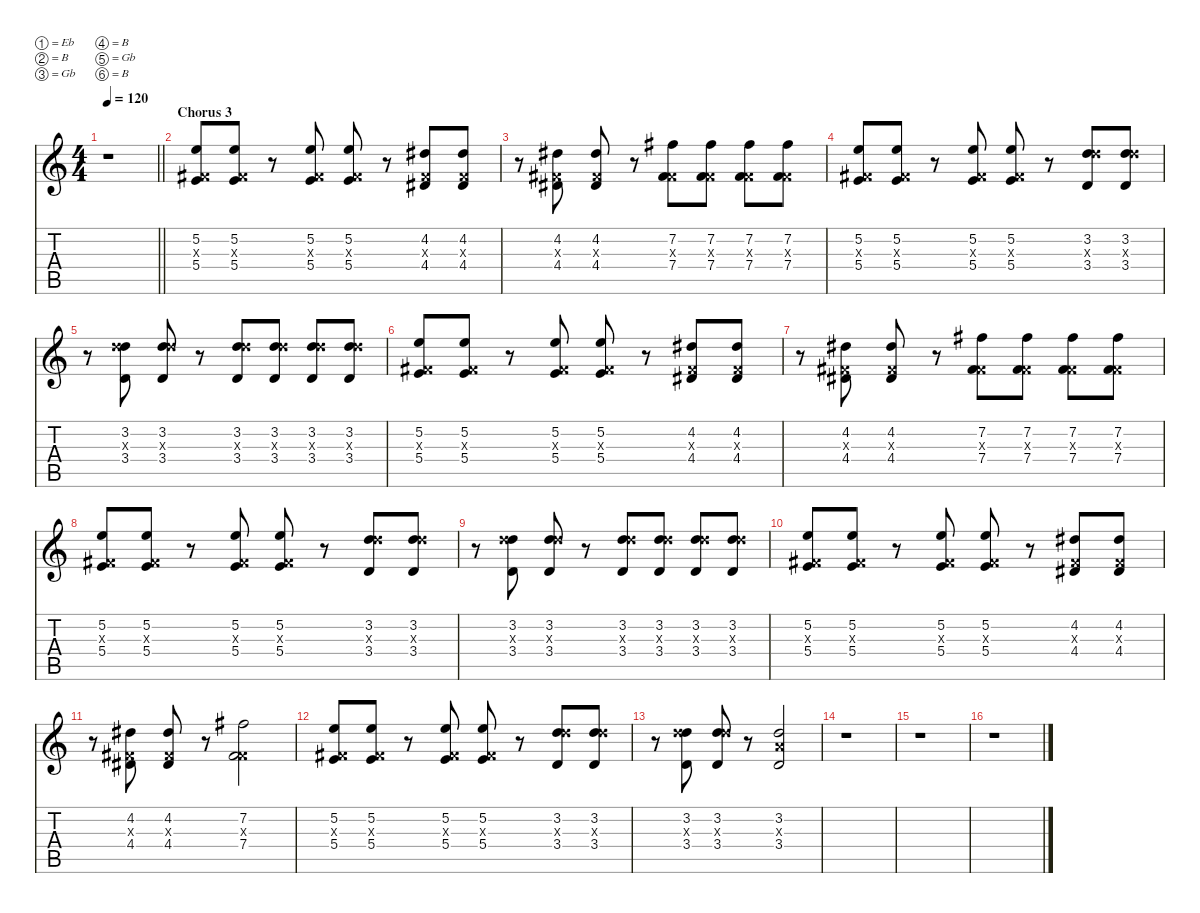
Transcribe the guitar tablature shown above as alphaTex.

\defaultSystemsLayout 4
\hideDynamics
\bracketExtendMode nobrackets
\singleTrackTrackNamePolicy hidden
\multiTrackTrackNamePolicy hidden
\firstSystemTrackNameMode fullname
\firstSystemTrackNameOrientation horizontal
\otherSystemsTrackNameOrientation horizontal
\track ("Lead Guitar 1" "dist.guit.") {instrument distortionguitar}
\staff {score tabs}
\tuning (Eb4 B3 Gb3 B2 Gb2 B1)
\ts (4 4)
\tempo 120
\clef g2
\barLineRight lightlight
\ks c
r.1{dy f beam Down} |
\section ("" "Chorus 3")
(5.2 0.3{x acc #} 5.4).8{beam Up} (5.2 0.3{x acc #} 5.4).8{beam Up} r.8{beam Up} (5.2 0.3{x acc #} 5.4).8{beam Up} (5.2 0.3{x acc #} 5.4).8{beam Up} r.8{beam Up} (4.2{acc #} 0.3{x acc #} 4.4{acc #}).8{beam Up} (4.2{acc #} 0.3{x acc #} 4.4{acc #}).8{beam Up} |
r.8{beam Down} (4.2{acc #} 0.3{x acc #} 4.4{acc #}).8{beam Up} (4.2{acc #} 0.3{x acc #} 4.4{acc #}).8{beam Up} r.8{beam Up} (7.2{acc #} 0.3{x acc #} 7.4{acc #}).8{beam Down} (7.2{acc #} 0.3{x acc #} 7.4{acc #}).8{beam Down} (7.2{acc #} 0.3{x acc #} 7.4{acc #}).8{beam Down} (7.2{acc #} 0.3{x acc #} 7.4{acc #}).8{beam Down} |
(5.2 0.3{x acc #} 5.4).8{beam Up} (5.2 0.3{x acc #} 5.4).8{beam Up} r.8{beam Up} (5.2 0.3{x acc #} 5.4).8{beam Up} (5.2 0.3{x acc #} 5.4).8{beam Up} r.8{beam Up} (3.2 8.3{x} 3.4).8{beam Up} (3.2 8.3{x} 3.4).8{beam Up} |
r.8{beam Down} (3.2 8.3{x} 3.4).8{beam Up} (3.2 8.3{x} 3.4).8{beam Up} r.8{beam Up} (3.2 8.3{x} 3.4).8{beam Up} (3.2 8.3{x} 3.4).8{beam Up} (3.2 8.3{x} 3.4).8{beam Up} (3.2 8.3{x} 3.4).8{beam Up} |
(5.2 0.3{x acc #} 5.4).8{beam Up} (5.2 0.3{x acc #} 5.4).8{beam Up} r.8{beam Up} (5.2 0.3{x acc #} 5.4).8{beam Up} (5.2 0.3{x acc #} 5.4).8{beam Up} r.8{beam Up} (4.2{acc #} 0.3{x acc #} 4.4{acc #}).8{beam Up} (4.2{acc #} 0.3{x acc #} 4.4{acc #}).8{beam Up} |
r.8{beam Down} (4.2{acc #} 0.3{x acc #} 4.4{acc #}).8{beam Up} (4.2{acc #} 0.3{x acc #} 4.4{acc #}).8{beam Up} r.8{beam Up} (7.2{acc #} 0.3{x acc #} 7.4{acc #}).8{beam Down} (7.2{acc #} 0.3{x acc #} 7.4{acc #}).8{beam Down} (7.2{acc #} 0.3{x acc #} 7.4{acc #}).8{beam Down} (7.2{acc #} 0.3{x acc #} 7.4{acc #}).8{beam Down} |
(5.2 0.3{x acc #} 5.4).8{beam Up} (5.2 0.3{x acc #} 5.4).8{beam Up} r.8{beam Up} (5.2 0.3{x acc #} 5.4).8{beam Up} (5.2 0.3{x acc #} 5.4).8{beam Up} r.8{beam Up} (3.2 8.3{x} 3.4).8{beam Up} (3.2 8.3{x} 3.4).8{beam Up} |
r.8{beam Down} (3.2 8.3{x} 3.4).8{beam Up} (3.2 8.3{x} 3.4).8{beam Up} r.8{beam Up} (3.2 8.3{x} 3.4).8{beam Up} (3.2 8.3{x} 3.4).8{beam Up} (3.2 8.3{x} 3.4).8{beam Up} (3.2 8.3{x} 3.4).8{beam Up} |
(5.2 0.3{x acc #} 5.4).8{beam Up} (5.2 0.3{x acc #} 5.4).8{beam Up} r.8{beam Up} (5.2 0.3{x acc #} 5.4).8{beam Up} (5.2 0.3{x acc #} 5.4).8{beam Up} r.8{beam Up} (4.2{acc #} 0.3{x acc #} 4.4{acc #}).8{beam Up} (4.2{acc #} 0.3{x acc #} 4.4{acc #}).8{beam Up} |
r.8{beam Down} (4.2{acc #} 0.3{x acc #} 4.4{acc #}).8{beam Up} (4.2{acc #} 0.3{x acc #} 4.4{acc #}).8{beam Up} r.8{beam Up} (7.2{acc #} 0.3{x acc #} 7.4{acc #}).2{beam Down} |
(5.2 0.3{x acc #} 5.4).8{beam Up} (5.2 0.3{x acc #} 5.4).8{beam Up} r.8{beam Up} (5.2 0.3{x acc #} 5.4).8{beam Up} (5.2 0.3{x acc #} 5.4).8{beam Up} r.8{beam Up} (3.2 8.3{x} 3.4).8{beam Up} (3.2 8.3{x} 3.4).8{beam Up} |
r.8{beam Down} (3.2 8.3{x} 3.4).8{beam Up} (3.2 8.3{x} 3.4).8{beam Up} r.8{beam Up} (3.2 3.3{x} 3.4).2{beam Up} |
r.1{beam Down} |
r.1{beam Down} |
r.1{beam Down}
